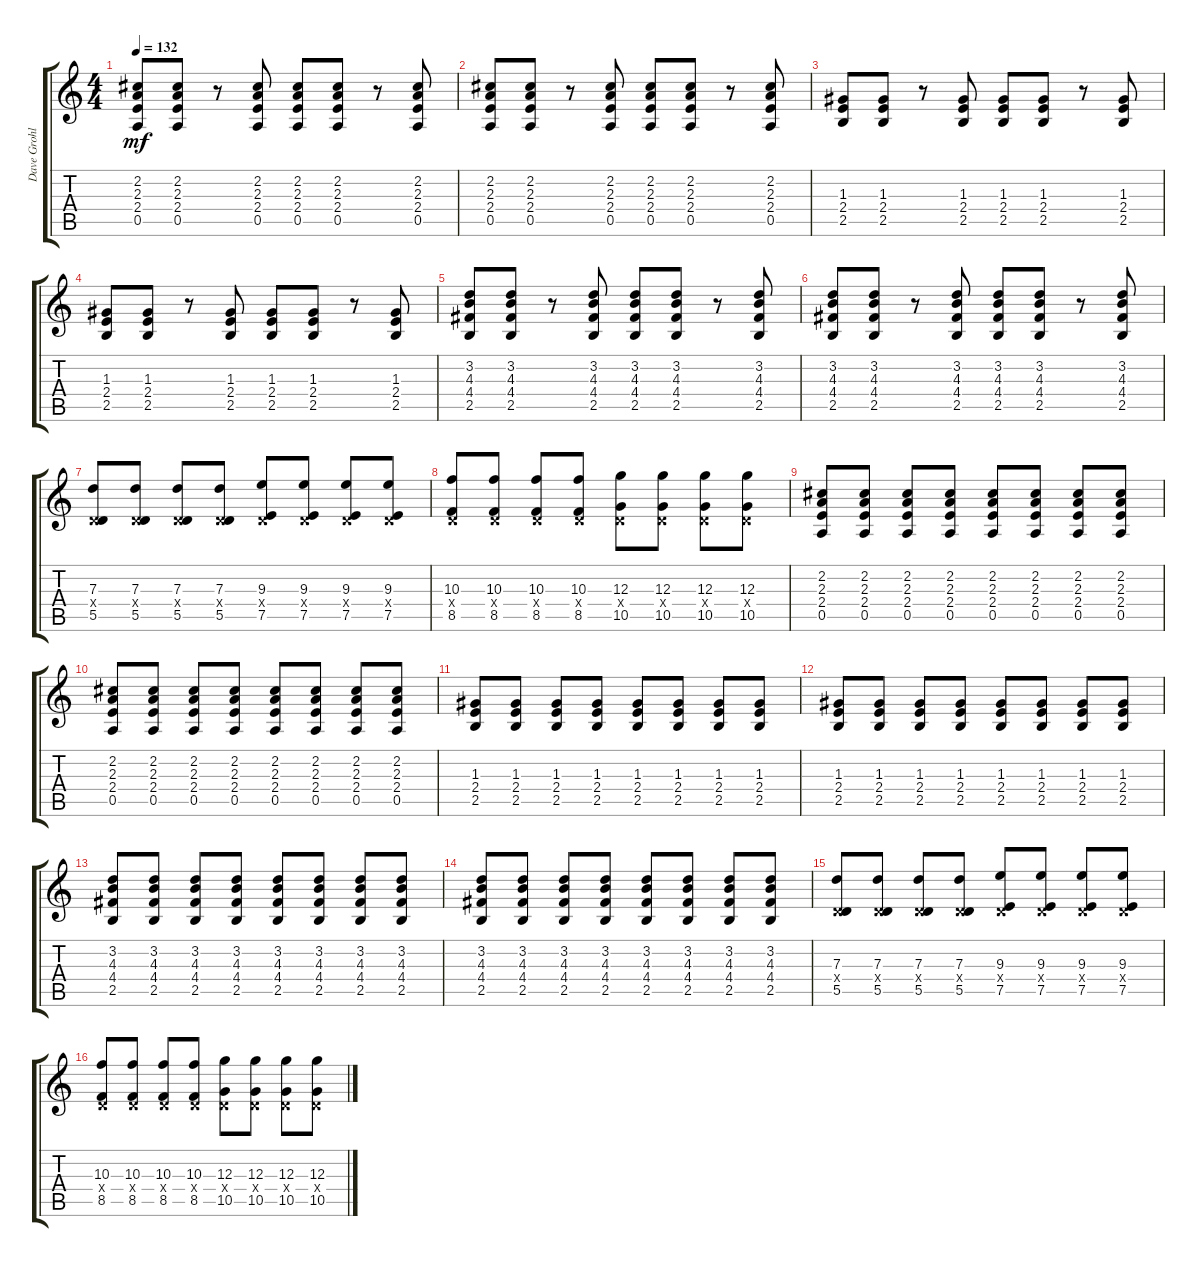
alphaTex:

\track ("Dave Grohl (Rhythm)" "Dave Grohl") {instrument overdrivenguitar}
\staff {score tabs}
\tuning (E4 B3 G3 D3 A2 E2) {hide}
\ts (4 4)
\tempo 132
\clef g2
\ks c
(2.2 2.3 2.4 0.5).8{dy mf} (2.2 2.3 2.4 0.5).8 r.8 (2.2 2.3 2.4 0.5).8 (2.2 2.3 2.4 0.5).8 (2.2 2.3 2.4 0.5).8 r.8 (2.2 2.3 2.4 0.5).8 |
(2.2 2.3 2.4 0.5).8 (2.2 2.3 2.4 0.5).8 r.8 (2.2 2.3 2.4 0.5).8 (2.2 2.3 2.4 0.5).8 (2.2 2.3 2.4 0.5).8 r.8 (2.2 2.3 2.4 0.5).8 |
(1.3 2.4 2.5).8 (1.3 2.4 2.5).8 r.8 (1.3 2.4 2.5).8 (1.3 2.4 2.5).8 (1.3 2.4 2.5).8 r.8 (1.3 2.4 2.5).8 |
(1.3 2.4 2.5).8 (1.3 2.4 2.5).8 r.8 (1.3 2.4 2.5).8 (1.3 2.4 2.5).8 (1.3 2.4 2.5).8 r.8 (1.3 2.4 2.5).8 |
(3.2 4.3 4.4 2.5).8 (3.2 4.3 4.4 2.5).8 r.8 (3.2 4.3 4.4 2.5).8 (3.2 4.3 4.4 2.5).8 (3.2 4.3 4.4 2.5).8 r.8 (3.2 4.3 4.4 2.5).8 |
(3.2 4.3 4.4 2.5).8 (3.2 4.3 4.4 2.5).8 r.8 (3.2 4.3 4.4 2.5).8 (3.2 4.3 4.4 2.5).8 (3.2 4.3 4.4 2.5).8 r.8 (3.2 4.3 4.4 2.5).8 |
(7.3 0.4{x} 5.5).8 (7.3 0.4{x} 5.5).8 (7.3 0.4{x} 5.5).8 (7.3 0.4{x} 5.5).8 (9.3 0.4{x} 7.5).8 (9.3 0.4{x} 7.5).8 (9.3 0.4{x} 7.5).8 (9.3 0.4{x} 7.5).8 |
(10.3 0.4{x} 8.5).8 (10.3 0.4{x} 8.5).8 (10.3 0.4{x} 8.5).8 (10.3 0.4{x} 8.5).8 (12.3 0.4{x} 10.5).8 (12.3 0.4{x} 10.5).8 (12.3 0.4{x} 10.5).8 (12.3 0.4{x} 10.5).8 |
(2.2 2.3 2.4 0.5).8 (2.2 2.3 2.4 0.5).8 (2.2 2.3 2.4 0.5).8 (2.2 2.3 2.4 0.5).8 (2.2 2.3 2.4 0.5).8 (2.2 2.3 2.4 0.5).8 (2.2 2.3 2.4 0.5).8 (2.2 2.3 2.4 0.5).8 |
(2.2 2.3 2.4 0.5).8 (2.2 2.3 2.4 0.5).8 (2.2 2.3 2.4 0.5).8 (2.2 2.3 2.4 0.5).8 (2.2 2.3 2.4 0.5).8 (2.2 2.3 2.4 0.5).8 (2.2 2.3 2.4 0.5).8 (2.2 2.3 2.4 0.5).8 |
(1.3 2.4 2.5).8 (1.3 2.4 2.5).8 (1.3 2.4 2.5).8 (1.3 2.4 2.5).8 (1.3 2.4 2.5).8 (1.3 2.4 2.5).8 (1.3 2.4 2.5).8 (1.3 2.4 2.5).8 |
(1.3 2.4 2.5).8 (1.3 2.4 2.5).8 (1.3 2.4 2.5).8 (1.3 2.4 2.5).8 (1.3 2.4 2.5).8 (1.3 2.4 2.5).8 (1.3 2.4 2.5).8 (1.3 2.4 2.5).8 |
(3.2 4.3 4.4 2.5).8 (3.2 4.3 4.4 2.5).8 (3.2 4.3 4.4 2.5).8 (3.2 4.3 4.4 2.5).8 (3.2 4.3 4.4 2.5).8 (3.2 4.3 4.4 2.5).8 (3.2 4.3 4.4 2.5).8 (3.2 4.3 4.4 2.5).8 |
(3.2 4.3 4.4 2.5).8 (3.2 4.3 4.4 2.5).8 (3.2 4.3 4.4 2.5).8 (3.2 4.3 4.4 2.5).8 (3.2 4.3 4.4 2.5).8 (3.2 4.3 4.4 2.5).8 (3.2 4.3 4.4 2.5).8 (3.2 4.3 4.4 2.5).8 |
(7.3 0.4{x} 5.5).8 (7.3 0.4{x} 5.5).8 (7.3 0.4{x} 5.5).8 (7.3 0.4{x} 5.5).8 (9.3 0.4{x} 7.5).8 (9.3 0.4{x} 7.5).8 (9.3 0.4{x} 7.5).8 (9.3 0.4{x} 7.5).8 |
(10.3 0.4{x} 8.5).8 (10.3 0.4{x} 8.5).8 (10.3 0.4{x} 8.5).8 (10.3 0.4{x} 8.5).8 (12.3 0.4{x} 10.5).8 (12.3 0.4{x} 10.5).8 (12.3 0.4{x} 10.5).8 (12.3 0.4{x} 10.5).8
